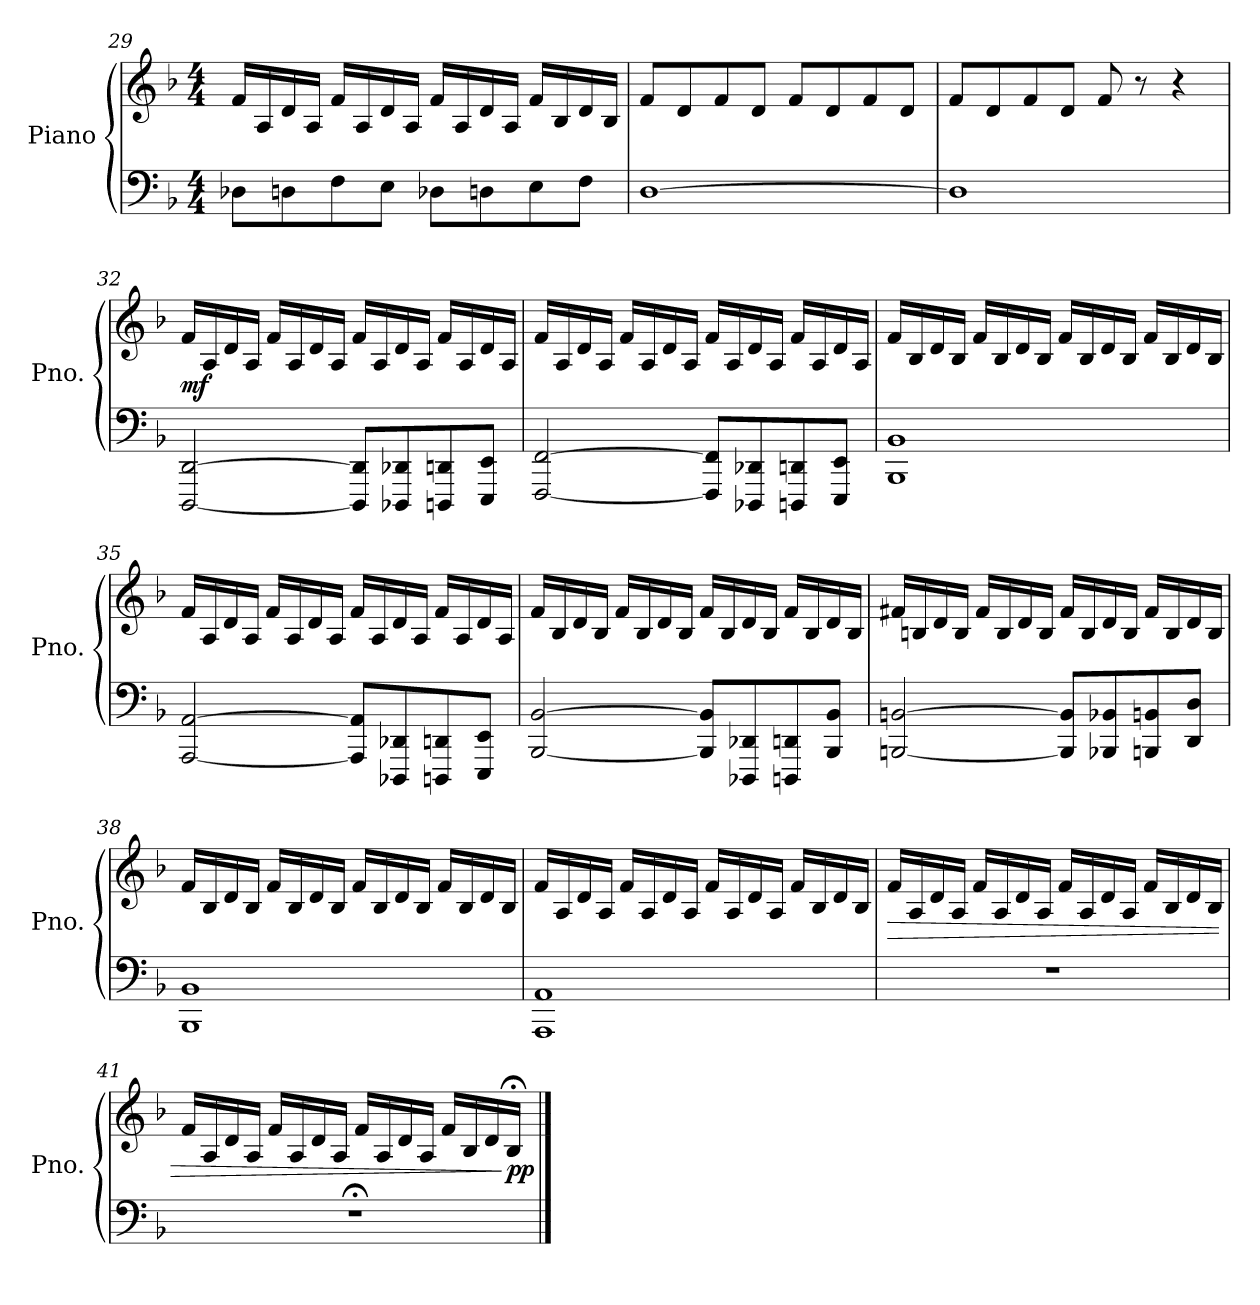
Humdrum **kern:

**kern	**kern	**dynam
*part1	*part1	*part1
*staff2	*staff1	*staff1/2
*I"Piano	*	*
*I'Pno.	*	*
!!LO:LB:g=z
*clefF4	*clefG2	*
*k[b-]	*k[b-]	*
*M4/4	*M4/4	*
=29	=29	=29
8D-X\L	16f/LL	.
.	16A/	.
8Dn\	16d/	.
.	16A/JJ	.
8F\	16f/LL	.
.	16A/	.
8E\J	16d/	.
.	16A/JJ	.
8D-X\L	16f/LL	.
.	16A/	.
8Dn\	16d/	.
.	16A/JJ	.
8E\	16f/LL	.
.	16B-/	.
8F\J	16d/	.
.	16B-/JJ	.
=30	=30	=30
[1D	8f/L	.
.	8d/	.
.	8f/	.
.	8d/J	.
.	8f/L	.
.	8d/	.
.	8f/	.
.	8d/J	.
=31	=31	=31
1D]	8f/L	.
.	8d/	.
.	8f/	.
.	8d/J	.
.	8f/	.
.	8r	.
.	4r	.
!!LO:PB:g=z
=32	=32	=32
!	!	!LO:DY:b
[2DDD/ [2DD/	16f/LL	mf
.	16A/	.
.	16d/	.
.	16A/JJ	.
.	16f/LL	.
.	16A/	.
.	16d/	.
.	16A/JJ	.
8DDD/] 8DD/]L	16f/LL	.
.	16A/	.
8DDD-X/ 8DD-X/	16d/	.
.	16A/JJ	.
8DDDn/ 8DDn/	16f/LL	.
.	16A/	.
8EEE/ 8EE/J	16d/	.
.	16A/JJ	.
=33	=33	=33
[2FFF/ [2FF/	16f/LL	.
.	16A/	.
.	16d/	.
.	16A/JJ	.
.	16f/LL	.
.	16A/	.
.	16d/	.
.	16A/JJ	.
8FFF/] 8FF/]L	16f/LL	.
.	16A/	.
8DDD-X/ 8DD-X/	16d/	.
.	16A/JJ	.
8DDDn/ 8DDn/	16f/LL	.
.	16A/	.
8EEE/ 8EE/J	16d/	.
.	16A/JJ	.
!!LO:LB:g=z
=34	=34	=34
1BBB- 1BB-	16f/LL	.
.	16B-/	.
.	16d/	.
.	16B-/JJ	.
.	16f/LL	.
.	16B-/	.
.	16d/	.
.	16B-/JJ	.
.	16f/LL	.
.	16B-/	.
.	16d/	.
.	16B-/JJ	.
.	16f/LL	.
.	16B-/	.
.	16d/	.
.	16B-/JJ	.
=35	=35	=35
[2AAA/ [2AA/	16f/LL	.
.	16A/	.
.	16d/	.
.	16A/JJ	.
.	16f/LL	.
.	16A/	.
.	16d/	.
.	16A/JJ	.
8AAA/] 8AA/]L	16f/LL	.
.	16A/	.
8DDD-X/ 8DD-X/	16d/	.
.	16A/JJ	.
8DDDn/ 8DDn/	16f/LL	.
.	16A/	.
8EEE/ 8EE/J	16d/	.
.	16A/JJ	.
!!LO:LB:g=z
=36	=36	=36
[2BBB-/ [2BB-/	16f/LL	.
.	16B-/	.
.	16d/	.
.	16B-/JJ	.
.	16f/LL	.
.	16B-/	.
.	16d/	.
.	16B-/JJ	.
8BBB-/] 8BB-/]L	16f/LL	.
.	16B-/	.
8DDD-X/ 8DD-X/	16d/	.
.	16B-/JJ	.
8DDDn/ 8DDn/	16f/LL	.
.	16B-/	.
8BBB-/ 8BB-/J	16d/	.
.	16B-/JJ	.
=37	=37	=37
[2BBBn/ [2BBn/	16f#X/LL	.
.	16Bn/	.
.	16d/	.
.	16B/JJ	.
.	16f#/LL	.
.	16B/	.
.	16d/	.
.	16B/JJ	.
8BBB/] 8BB/]L	16f#/LL	.
.	16B/	.
8BBB-X/ 8BB-X/	16d/	.
.	16B/JJ	.
8BBBn/ 8BBn/	16f#/LL	.
.	16B/	.
8DD/ 8D/J	16d/	.
.	16B/JJ	.
!!LO:LB:g=z
=38	=38	=38
1BBB- 1BB-	16f/LL	.
.	16B-/	.
.	16d/	.
.	16B-/JJ	.
.	16f/LL	.
.	16B-/	.
.	16d/	.
.	16B-/JJ	.
.	16f/LL	.
.	16B-/	.
.	16d/	.
.	16B-/JJ	.
.	16f/LL	.
.	16B-/	.
.	16d/	.
.	16B-/JJ	.
=39	=39	=39
1AAA 1AA	16f/LL	.
.	16A/	.
.	16d/	.
.	16A/JJ	.
.	16f/LL	.
.	16A/	.
.	16d/	.
.	16A/JJ	.
.	16f/LL	.
.	16A/	.
.	16d/	.
.	16A/JJ	.
.	16f/LL	.
.	16B-/	.
.	16d/	.
.	16B-/JJ	.
!!LO:LB:g=z
=40	=40	=40
!	!	!LO:HP:b
1r	16f/LL	>
.	16A/	.
.	16d/	.
.	16A/JJ	.
.	16f/LL	.
.	16A/	.
.	16d/	.
.	16A/JJ	.
.	16f/LL	.
.	16A/	.
.	16d/	.
.	16A/JJ	.
.	16f/LL	.
.	16B-/	.
.	16d/	.
.	16B-/JJ	.
=41	=41	=41
1r;<	16f/LL	.
.	16A/	.
.	16d/	.
.	16A/JJ	.
.	16f/LL	.
.	16A/	.
.	16d/	.
.	16A/JJ	.
.	16f/LL	.
.	16A/	.
.	16d/	.
.	16A/JJ	.
.	16f/LL	.
.	16B-/	.
.	16d/	.
!	!	!LO:DY:n=1:b
.	16B-;</JJ	] pp
==	==	==
*-	*-	*-
